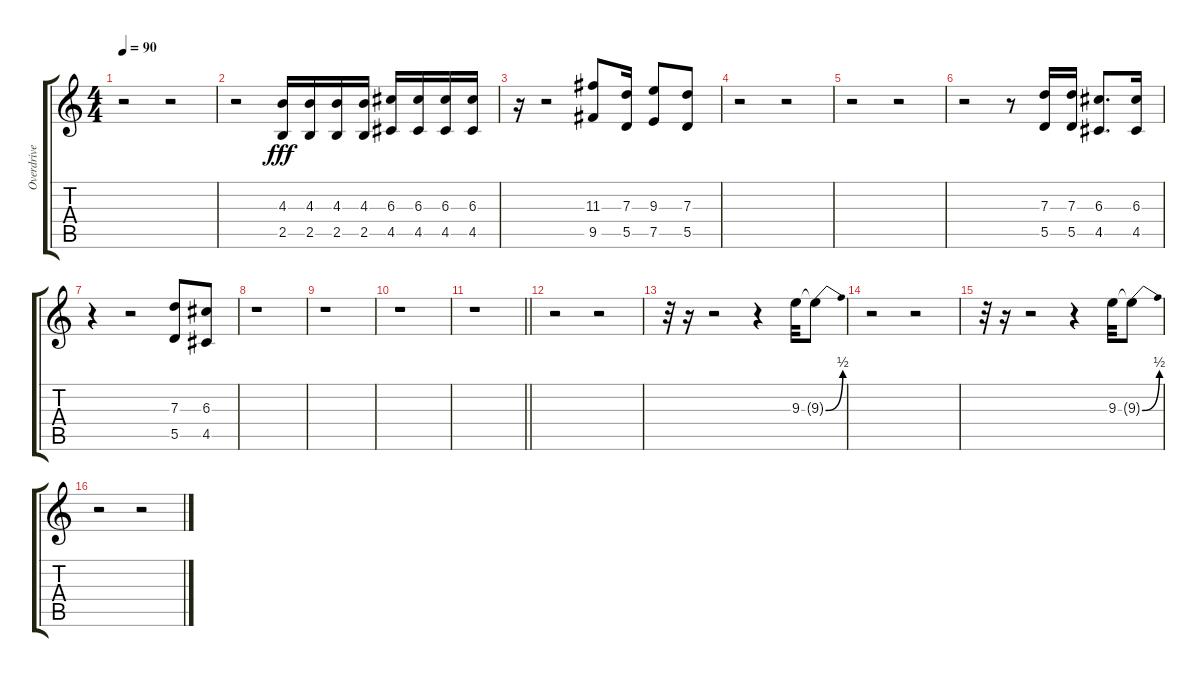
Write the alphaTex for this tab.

\track ("Overdrive" "Overdrive") {instrument overdrivenguitar}
\staff {score tabs}
\tuning (E4 B3 G3 D3 A2 E2) {hide}
\ts (4 4)
\tempo 90
\clef g2
\ks c
r.2{dy fff} r.2 |
r.2 (4.3 2.5).16 (4.3 2.5).16 (4.3 2.5).16 (4.3 2.5).16 (6.3 4.5).16 (6.3 4.5).16 (6.3 4.5).16 (6.3 4.5).16 |
r.16 r.2 (11.3 9.5).8 (7.3 5.5).16 (9.3 7.5).8 (7.3 5.5).8 |
r.2 r.2 |
r.2 r.2 |
r.2 r.8 (7.3 5.5).16 (7.3 5.5).16 (6.3 4.5).8{d} (6.3 4.5).16 |
r.4 r.2 (7.3 5.5).8 (6.3 4.5).8 |
r.1 |
r.1 |
r.1 |
\barLineRight lightlight
r.1 |
r.2 r.2 |
r.32 r.16 r.2 r.4 9.3.32 9.3{be (bend 0 0 60 2) t}.8 |
r.2 r.2 |
r.32 r.16 r.2 r.4 9.3.32 9.3{be (bend 0 0 60 2) t}.8 |
r.2 r.2
